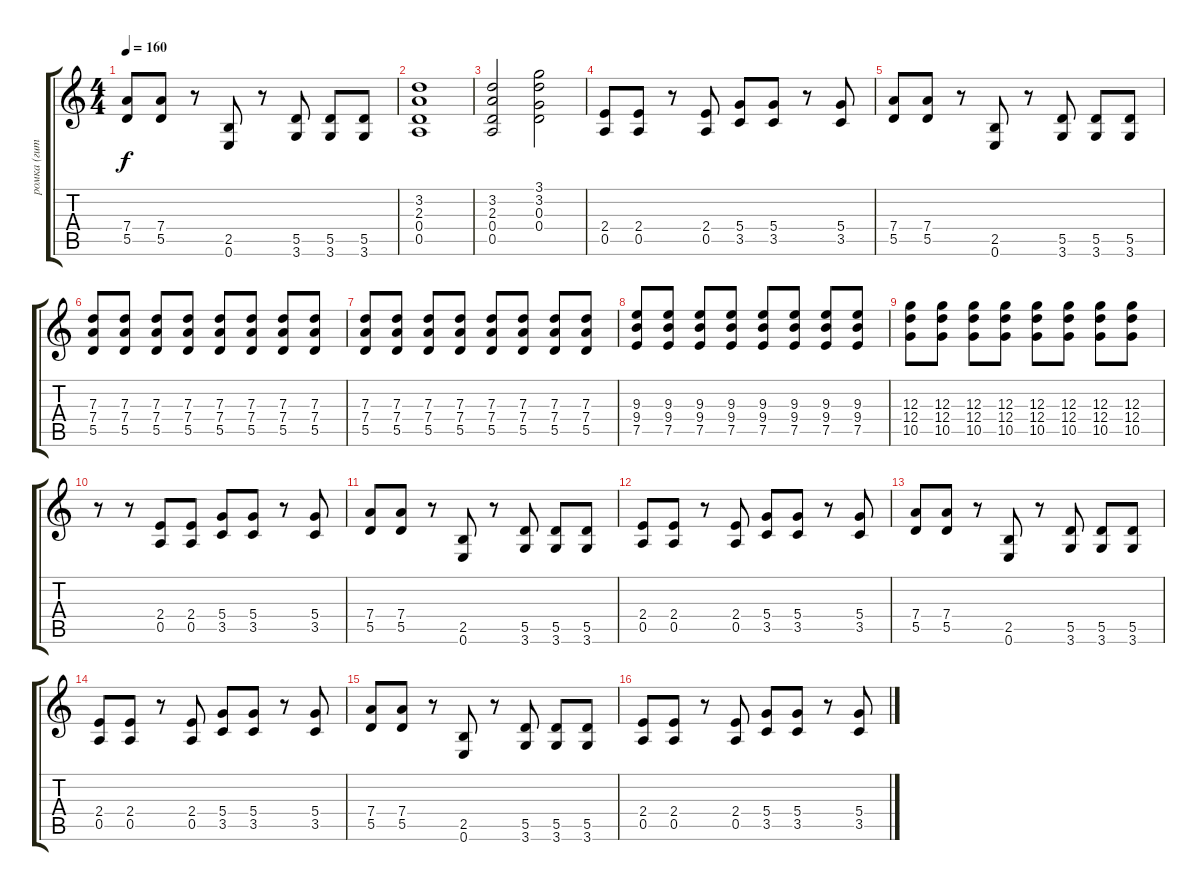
\track ("ромка (гитара)" "ромка (гит") {instrument distortionguitar}
\staff {score tabs}
\tuning (E4 B3 G3 D3 A2 E2) {hide}
\ts (4 4)
\tempo 160
\clef g2
\ks c
(7.4 5.5).8{dy f} (7.4 5.5).8 r.8 (2.5 0.6).8 r.8 (5.5 3.6).8 (5.5 3.6).8 (5.5 3.6).8 |
(3.2 2.3 0.4 0.5).1 |
(3.2 2.3 0.4 0.5).2 (3.1 3.2 0.3 0.4).2 |
(2.4 0.5).8 (2.4 0.5).8 r.8 (2.4 0.5).8 (5.4 3.5).8 (5.4 3.5).8 r.8 (5.4 3.5).8 |
(7.4 5.5).8 (7.4 5.5).8 r.8 (2.5 0.6).8 r.8 (5.5 3.6).8 (5.5 3.6).8 (5.5 3.6).8 |
(7.3 7.4 5.5).8 (7.3 7.4 5.5).8 (7.3 7.4 5.5).8 (7.3 7.4 5.5).8 (7.3 7.4 5.5).8 (7.3 7.4 5.5).8 (7.3 7.4 5.5).8 (7.3 7.4 5.5).8 |
(7.3 7.4 5.5).8 (7.3 7.4 5.5).8 (7.3 7.4 5.5).8 (7.3 7.4 5.5).8 (7.3 7.4 5.5).8 (7.3 7.4 5.5).8 (7.3 7.4 5.5).8 (7.3 7.4 5.5).8 |
(9.3 9.4 7.5).8 (9.3 9.4 7.5).8 (9.3 9.4 7.5).8 (9.3 9.4 7.5).8 (9.3 9.4 7.5).8 (9.3 9.4 7.5).8 (9.3 9.4 7.5).8 (9.3 9.4 7.5).8 |
(12.3 12.4 10.5).8 (12.3 12.4 10.5).8 (12.3 12.4 10.5).8 (12.3 12.4 10.5).8 (12.3 12.4 10.5).8 (12.3 12.4 10.5).8 (12.3 12.4 10.5).8 (12.3 12.4 10.5).8 |
r.8 r.8 (2.4 0.5).8 (2.4 0.5).8 (5.4 3.5).8 (5.4 3.5).8 r.8 (5.4 3.5).8 |
(7.4 5.5).8 (7.4 5.5).8 r.8 (2.5 0.6).8 r.8 (5.5 3.6).8 (5.5 3.6).8 (5.5 3.6).8 |
(2.4 0.5).8 (2.4 0.5).8 r.8 (2.4 0.5).8 (5.4 3.5).8 (5.4 3.5).8 r.8 (5.4 3.5).8 |
(7.4 5.5).8 (7.4 5.5).8 r.8 (2.5 0.6).8 r.8 (5.5 3.6).8 (5.5 3.6).8 (5.5 3.6).8 |
(2.4 0.5).8 (2.4 0.5).8 r.8 (2.4 0.5).8 (5.4 3.5).8 (5.4 3.5).8 r.8 (5.4 3.5).8 |
(7.4 5.5).8 (7.4 5.5).8 r.8 (2.5 0.6).8 r.8 (5.5 3.6).8 (5.5 3.6).8 (5.5 3.6).8 |
(2.4 0.5).8 (2.4 0.5).8 r.8 (2.4 0.5).8 (5.4 3.5).8 (5.4 3.5).8 r.8 (5.4 3.5).8
